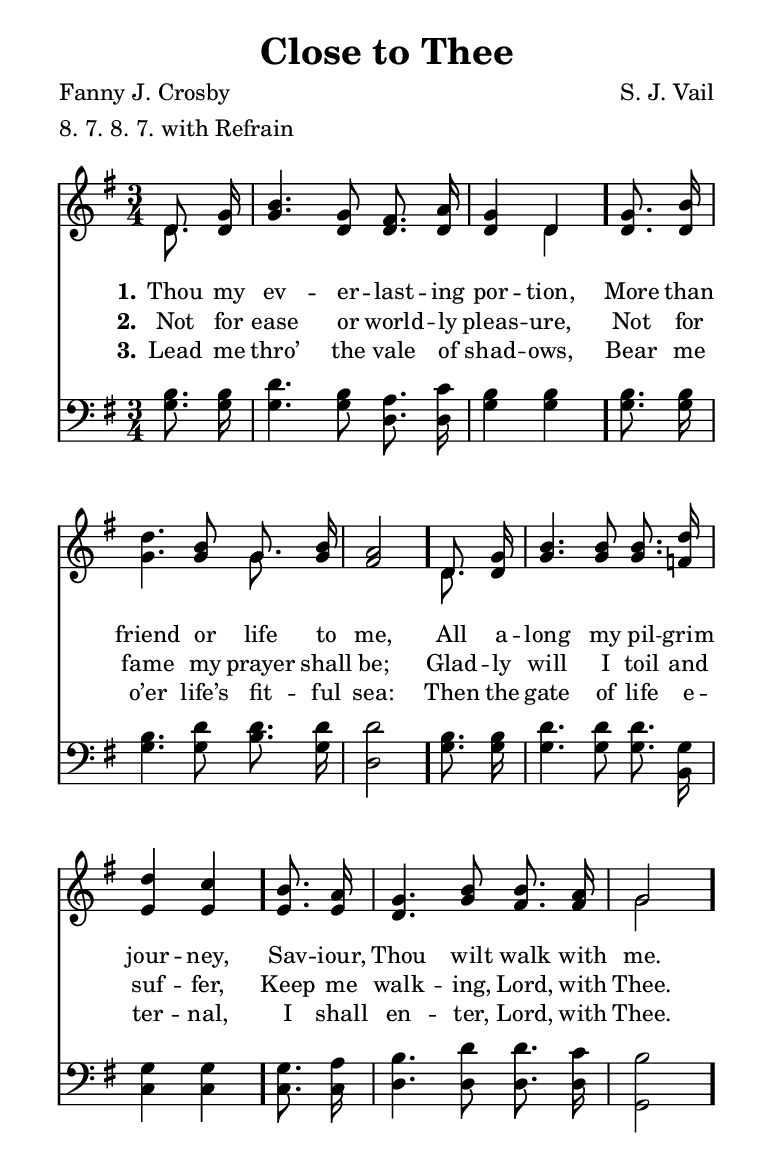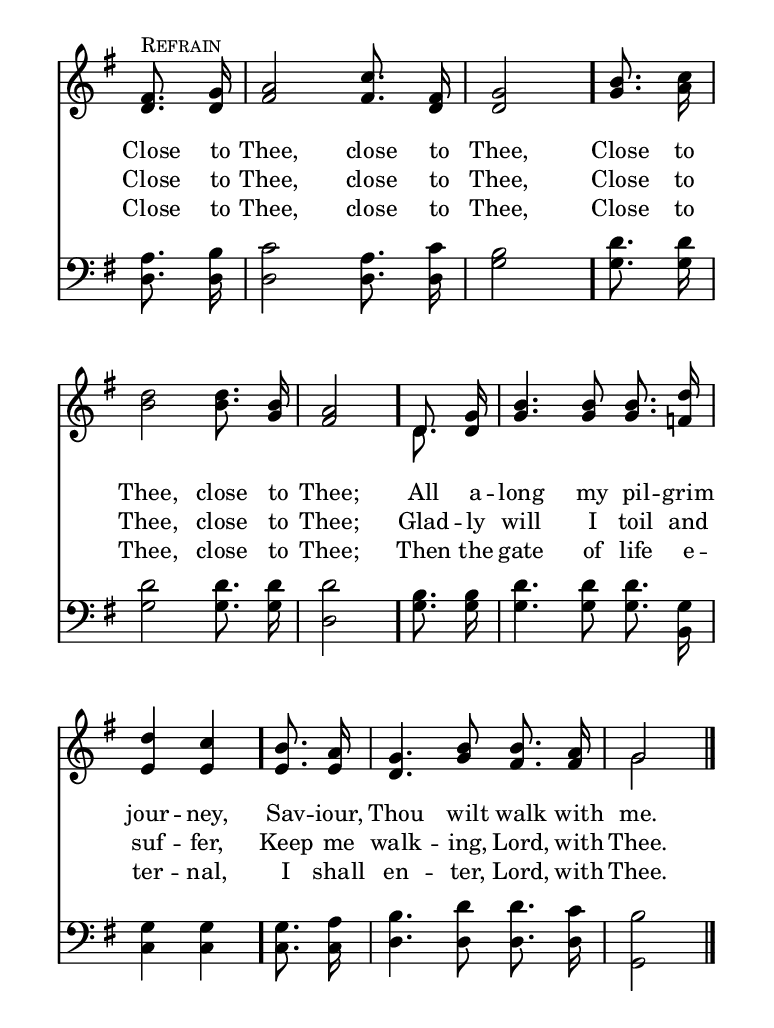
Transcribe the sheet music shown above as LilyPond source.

\include "common/global.ily"
\paper {
  \include "common/paper.ily"
}

\header{
  hymnnumber = "213"
  title = "Close to Thee"
  tunename = ""
  meter = "8. 7. 8. 7. with Refrain"
  poet = "Fanny J. Crosby"
  composer = "S. J. Vail"
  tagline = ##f
}

global = {
  \include "common/overrides.ily"
  \override Staff.TimeSignature.style = #'numbered
  \time 3/4
  \override Score.MetronomeMark.transparent = ##t % hide all fermata changes too
  \tempo 4=80
  \key g \major
  \partial 4
  \autoBeamOff
}

patternA = { c8. c16 | c4. c8 c8. c16 | c4 c }
patternB = { c8. c16 | c4. c8 c8. c16 | c2 }
patternC = { c8. c16 | c2 }

notesSoprano = {
\global
\relative c' {

  d8. g16 | b4. g8 fis8. a16 | g4 d
  \changePitch \patternB { g b | d b g b | a }
  \changePitch \patternA { d, g | b b b d | d c }
  \changePitch \patternB { b a | g b b a | g }

  << s^\markup { \small \caps "Refrain" }
  \changePitch \patternC { fis g | a c fis, | g } >>
  \changePitch \patternC { b c | d d b | a }
  \changePitch \patternA { d, g | b b b d | d c }
  \changePitch \patternB { b a | g b b a | g }

  \bar "|."

}
}

notesAlto = {
\global
\relative e' {

  \changePitch \patternA { d d | g d d d | d d }
  \changePitch \patternB { d d | g g g g | fis }
  \changePitch \patternA { d d | g g g f | e e }
  \changePitch \patternB { e e | d g fis fis | g }

  \changePitch \patternC { d d | fis fis d | d }
  \changePitch \patternC { g a | b b g | fis }
  \changePitch \patternA { d d | g g g f | e e }
  \changePitch \patternB { e e | d g fis fis | g }

}
}

notesTenor = {
\global
\relative a {

  \changePitch \patternA { b b | d b a c | b b }
  \changePitch \patternB { b b | b d d d | d }
  \changePitch \patternA { b b | d d d g, | g g }
  \changePitch \patternB { g a | b d d c | b }

  \changePitch \patternC { a b | c a c | b }
  \changePitch \patternC { d d | d d d | d }
  \changePitch \patternA { b b | d d d g, | g g }
  \changePitch \patternB { g a | b d d c | b }

}
}

notesBass = {
\global
\relative f {

  \changePitch \patternA { g g | g g d d | g g }
  \changePitch \patternB { g g | g g b g | d }
  \changePitch \patternA { g g | g g g b, | c c }
  \changePitch \patternB { c c | d d d d | g, }

  \changePitch \patternC { d' d | d d d | g }
  \changePitch \patternC { g g | g g g | d }
  \changePitch \patternA { g g | g g g b, | c c }
  \changePitch \patternB { c c | d d d d | g, }

}
}

RefrainA = \lyricmode {

Close to Thee, close to Thee, \bar "."
Close to Thee, close to Thee; \bar "."
All a -- long my pil -- grim jour -- ney, \bar "."
Sav -- iour, Thou wilt walk with me. \bar "."

}

wordsA = \lyricmode {
\set stanza = "1."

Thou my ev -- er -- last -- ing por -- tion, \bar "."
More than friend or life to me, \bar "."
All a -- long my pil -- grim jour -- ney, \bar "."
Sav -- iour, Thou wilt walk with me. \bar "."

\RefrainA

}

RefrainB = \lyricmode {

Close to Thee, close to Thee,
Close to Thee, close to Thee;
Glad -- ly will I toil and suf -- fer,
Keep me walk -- ing, Lord, with Thee.

}

wordsB = \lyricmode {
\set stanza = "2."

Not for ease or world -- ly pleas -- ure,
Not for fame my prayer shall be;
Glad -- ly will I toil and suf -- fer,
Keep me walk -- ing, Lord, with Thee.

\RefrainB

}

RefrainC = \lyricmode {

Close to Thee, close to Thee,
Close to Thee, close to Thee;
Then the gate of life e -- ter -- nal,
I shall en -- ter, Lord, with Thee.

}

wordsC = \lyricmode {
\set stanza = "3."

Lead me thro’ the vale of shad -- ows,
Bear me o’er life’s fit -- ful sea:
Then the gate of life e -- ter -- nal,
I shall en -- ter, Lord, with Thee.

\RefrainC

}

\score {
  \context ChoirStaff <<
    \context Staff = upper <<
      \set Staff.autoBeaming = ##f
      \set ChoirStaff.systemStartDelimiter = #'SystemStartBar
      \set ChoirStaff.printPartCombineTexts = ##f
      \partcombine #'(2 . 9) \notesSoprano \notesAlto
      \context NullVoice = sopranos { \voiceOne << \notesSoprano >> }
      \context Lyrics = one   \lyricsto sopranos \wordsA
      \context Lyrics = two   \lyricsto sopranos \wordsB
      \context Lyrics = three \lyricsto sopranos \wordsC
    >>
    \context Staff = men <<
      \set Staff.autoBeaming = ##f
      \clef bass
      \set ChoirStaff.printPartCombineTexts = ##f
      \partcombine #'(2 . 9) \notesTenor \notesBass
    >>
  >>
  \layout {
    \include "common/layout.ily"
  }
  \midi{
    \include "common/midi.ily"
  }
}

\version "2.19.49"  % necessary for upgrading to future LilyPond versions.

% vi:set et ts=2 sw=2 ai nocindent syntax=lilypond:
